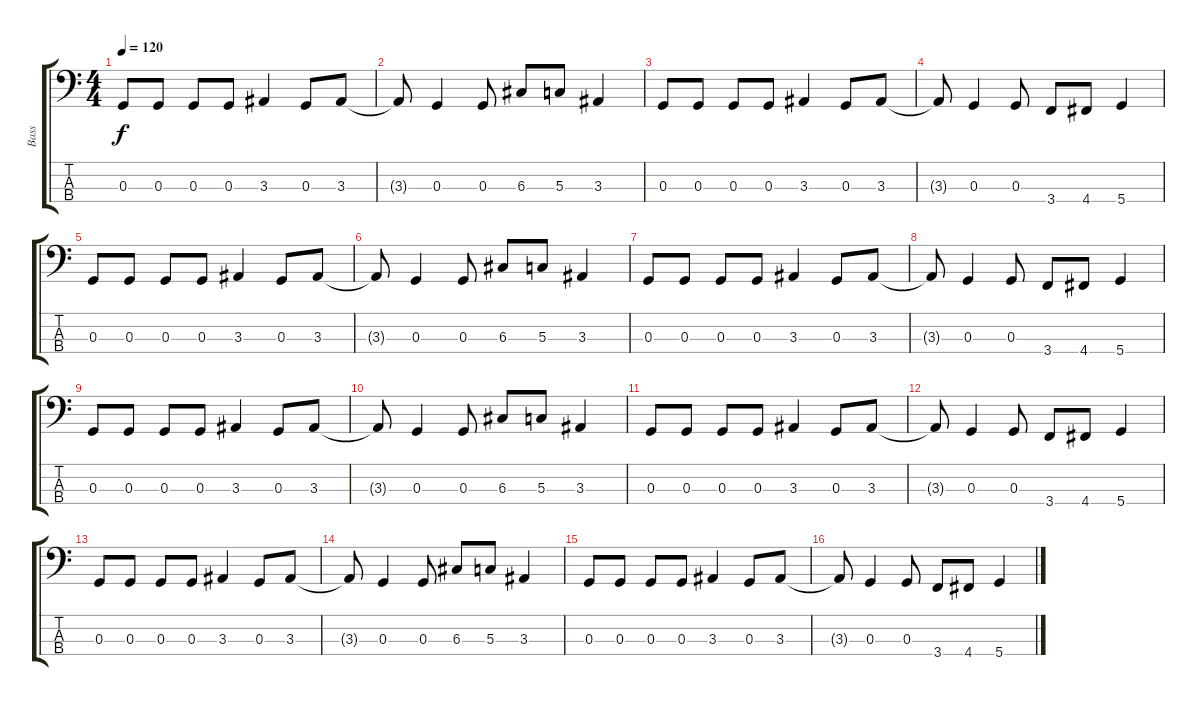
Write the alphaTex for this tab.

\track ("Bass" "Bass") {instrument electricbassfinger}
\staff {score tabs}
\tuning (F2 C2 G1 D1) {hide}
\ts (4 4)
\tempo 120
\clef f4
\ks c
0.3.8{dy f} 0.3.8 0.3.8 0.3.8 3.3.4 0.3.8 3.3.8 |
3.3{t}.8 0.3.4 0.3.8 6.3.8 5.3.8 3.3.4 |
0.3.8 0.3.8 0.3.8 0.3.8 3.3.4 0.3.8 3.3.8 |
3.3{t}.8 0.3.4 0.3.8 3.4.8 4.4.8 5.4.4 |
0.3.8 0.3.8 0.3.8 0.3.8 3.3.4 0.3.8 3.3.8 |
3.3{t}.8 0.3.4 0.3.8 6.3.8 5.3.8 3.3.4 |
0.3.8 0.3.8 0.3.8 0.3.8 3.3.4 0.3.8 3.3.8 |
3.3{t}.8 0.3.4 0.3.8 3.4.8 4.4.8 5.4.4 |
0.3.8 0.3.8 0.3.8 0.3.8 3.3.4 0.3.8 3.3.8 |
3.3{t}.8 0.3.4 0.3.8 6.3.8 5.3.8 3.3.4 |
0.3.8 0.3.8 0.3.8 0.3.8 3.3.4 0.3.8 3.3.8 |
3.3{t}.8 0.3.4 0.3.8 3.4.8 4.4.8 5.4.4 |
0.3.8 0.3.8 0.3.8 0.3.8 3.3.4 0.3.8 3.3.8 |
3.3{t}.8 0.3.4 0.3.8 6.3.8 5.3.8 3.3.4 |
0.3.8 0.3.8 0.3.8 0.3.8 3.3.4 0.3.8 3.3.8 |
3.3{t}.8 0.3.4 0.3.8 3.4.8 4.4.8 5.4.4
